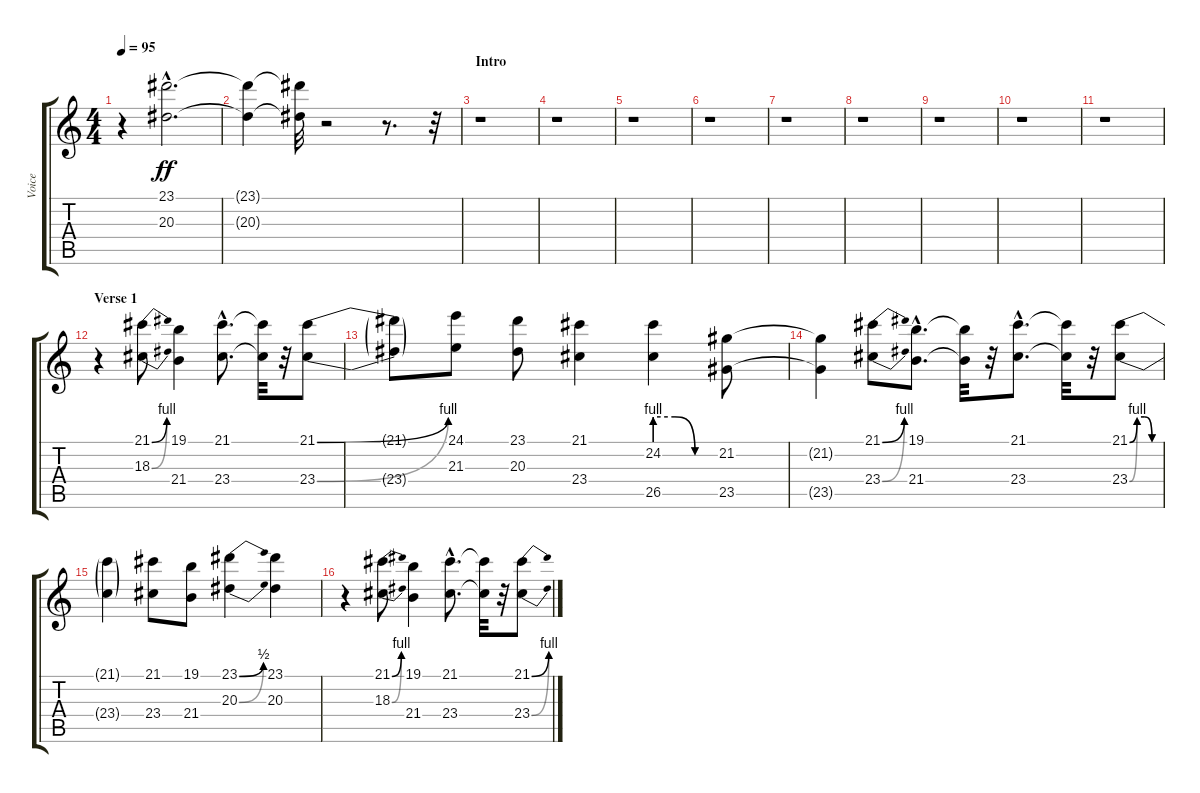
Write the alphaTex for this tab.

\track ("Voice" "Voice") {instrument lead1square}
\staff {score tabs}
\tuning (E4 B3 G3 D3 A2 E2) {hide}
\ts (4 4)
\tempo 95
\clef g2
\ks c
r.4{dy ff} (23.1{hac} 20.3{hac}).2{d} |
(23.1{t} 20.3{t}).4 (23.1{t} 20.3{t}).32 r.2 r.8{d} r.32 |
\section ("" "Intro")
r.1 |
r.1 |
r.1 |
r.1 |
r.1 |
r.1 |
r.1 |
r.1 |
r.1 |
\section ("" "Verse 1")
r.4 (21.1{be (bend 0 0 60 4)} 18.3{be (bend 0 0 60 4)}).8 (19.1 21.4).4 (21.1{hac} 23.4{hac}).8{d} (21.1{t} 23.4{t}).32 r.32 (21.1{be (bend 0 0 60 4)} 23.4{be (bend 0 0 60 4)}).8 |
(21.1{t} 23.4{t}).8 (24.1 21.3).8 (23.1 20.3).8 (21.1 23.4).4 (24.2{be (custom 0 4 20 4 40 0 60 0)} 26.5{be (custom 0 4 20 4 40 0 60 0)}).4 (21.2 23.5).8 |
(21.2{t} 23.5{t}).4 (21.1{be (bend 0 0 60 4)} 23.4{be (bend 0 0 60 4)}).8 (19.1{hac} 21.4{hac}).8{d} (19.1{t} 21.4{t}).32 r.32 (21.1{hac} 23.4{hac}).8{d} (21.1{t} 23.4{t}).32 r.32 (21.1{be (custom 0 0 15 4 30 4 45 0 60 0)} 23.4{be (custom 0 0 15 4 30 4 45 0 60 0)}).8 |
(21.1{t} 23.4{t}).4 (21.1 23.4).8 (19.1 21.4).8 (23.1{be (bend 0 0 60 2)} 20.3{be (bend 0 0 60 2)}).4 (23.1 20.3).4 |
r.4 (21.1{be (bend 0 0 60 4)} 18.3{be (bend 0 0 60 4)}).8 (19.1 21.4).4 (21.1{hac} 23.4{hac}).8{d} (21.1{t} 23.4{t}).32 r.32 (21.1{be (bend 0 0 60 4)} 23.4{be (bend 0 0 60 4)}).8
